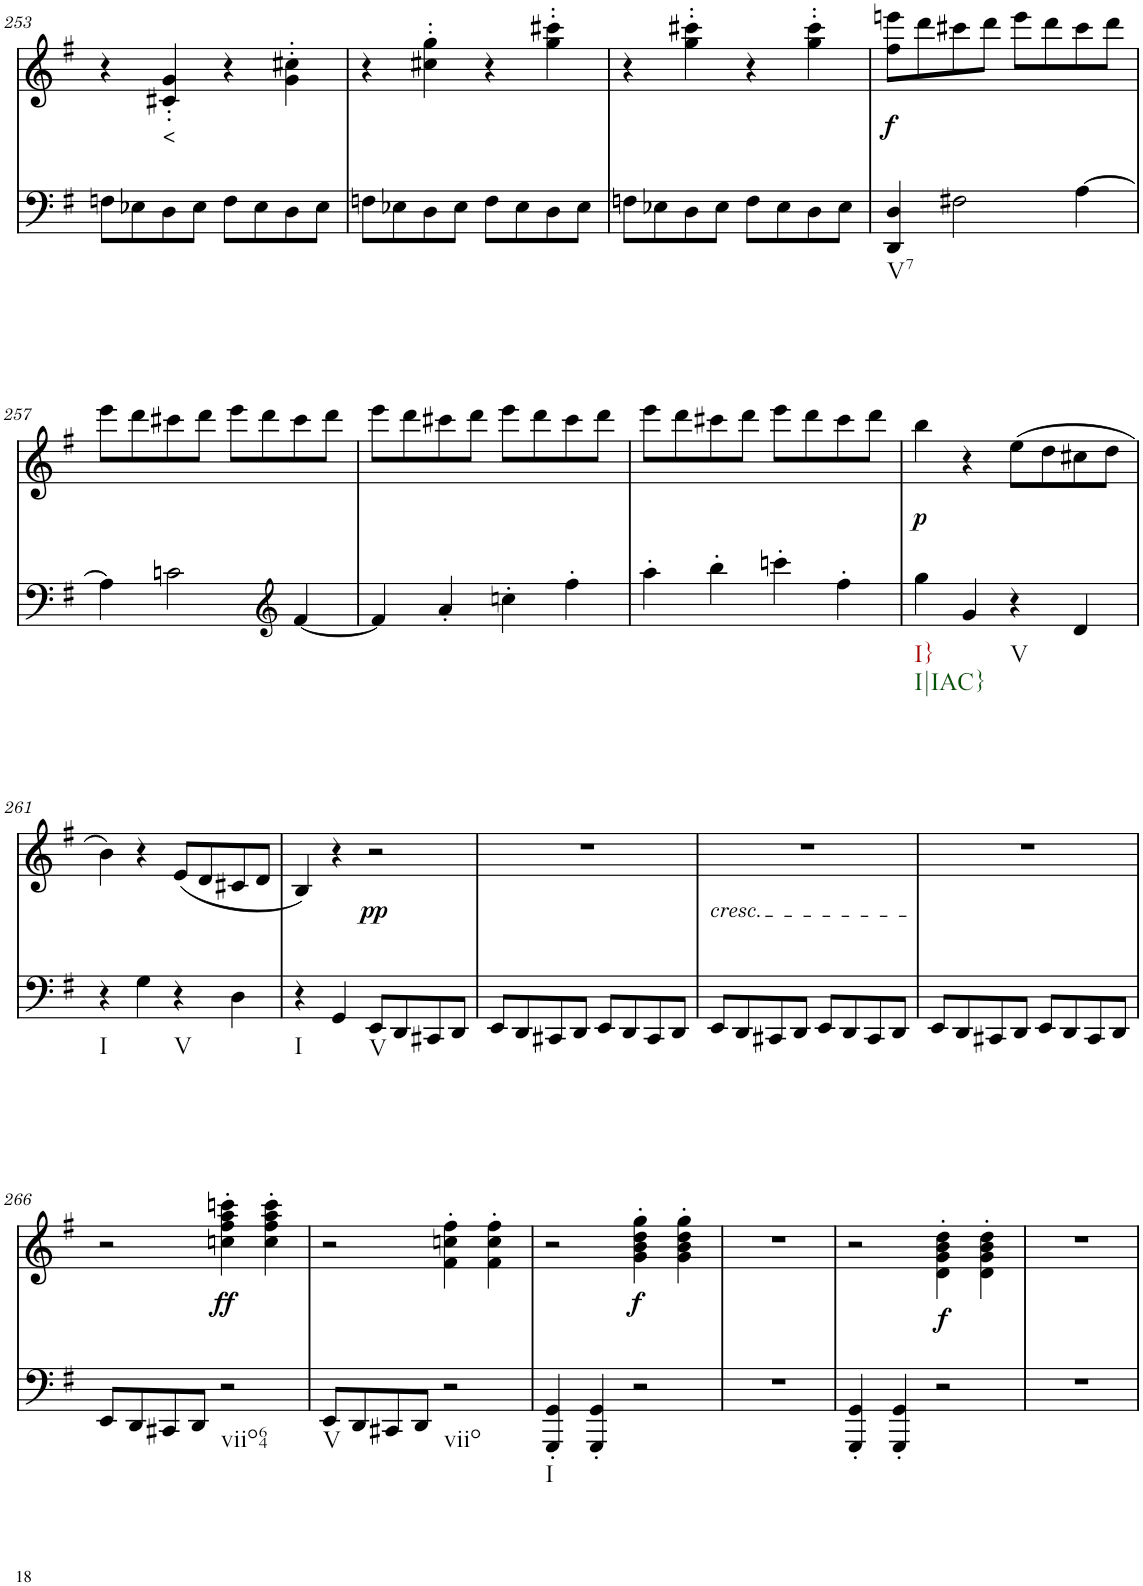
**kern	**dynam	**kern	**text	**dynam
*part2	*part2	*part1	*part1	*part1
*staff2	*staff2	*staff1	*staff1	*staff1
*I"piano	*	*I"piano	*	*
*I'Pno	*	*I'Pno	*	*
!!LO:PB:g=z
*clefF4	*	*clefF4	*	*
*k[f#]	*	*k[f#]	*	*
*G:	*	*G:	*	*
*M2/2	*	*M2/2	*	*
*met(c|)	*	*met(c|)	*	*
=253	=253	=253	=253	=253
8Fn\L	.	4r	.	.
8E-X\	.	.	.	.
!	!	!	!LO:LY:b	!
8D\	.	4c#X/' 4g/'	<	.
8E-\J	.	.	.	.
8F\L	.	4r	.	.
8E-\	.	.	.	.
8D\	.	4g\' 4cc#X\'	.	.
8E-\J	.	.	.	.
=254	=254	=254	=254	=254
8Fn\L	.	4r	.	.
8E-X\	.	.	.	.
8D\	.	4cc#X\' 4gg\'	.	.
8E-\J	.	.	.	.
8F\L	.	4r	.	.
8E-\	.	.	.	.
8D\	.	4gg\' 4ccc#X\'	.	.
8E-\J	.	.	.	.
=255	=255	=255	=255	=255
8Fn\L	.	4r	.	.
8E-X\	.	.	.	.
8D\	.	4gg\' 4ccc#X\'	.	.
8E-\J	.	.	.	.
8F\L	.	4r	.	.
8E-\	.	.	.	.
8D\	.	4gg\' 4ccc#\'	.	.
8E-\J	.	.	.	.
=256	=256	=256	=256	=256
!LO:TX:b:t=V7	!	!	!	!
!	!	!	!LO:LY:b	!LO:DY:b
4DD/ 4D/	.	8ff#\ 8eeen\L	f)	f
.	.	8ddd\	.	.
2F#X\	.	8ccc#X\	.	.
.	.	8ddd\J	.	.
.	.	8eee\L	.	.
.	.	8ddd\	.	.
[4A\	.	8ccc#\	.	.
.	.	8ddd\J	.	.
!!LO:LB:g=z
=257	=257	=257	=257	=257
4A\]	.	8eee\L	.	.
.	.	8ddd\	.	.
2cn\	.	8ccc#X\	.	.
.	.	8ddd\J	.	.
.	.	8eee\L	.	.
.	.	8ddd\	.	.
*clefG2	*	*	*	*
[4f#/	.	8ccc#\	.	.
.	.	8ddd\J	.	.
=258	=258	=258	=258	=258
4f#/]	.	8eee\L	.	.
.	.	8ddd\	.	.
4a'/	.	8ccc#X\	.	.
.	.	8ddd\J	.	.
4ccn'\	.	8eee\L	.	.
.	.	8ddd\	.	.
4ff#'\	.	8ccc#\	.	.
.	.	8ddd\J	.	.
=259	=259	=259	=259	=259
4aa'\	.	8eee\L	.	.
.	.	8ddd\	.	.
4bb'\	.	8ccc#X\	.	.
.	.	8ddd\J	.	.
4cccn'\	.	8eee\L	.	.
.	.	8ddd\	.	.
4ff#'\	.	8ccc#\	.	.
.	.	8ddd\J	.	.
=260	=260	=260	=260	=260
!LO:TX:b:t=I}	!	!	!	!
!LO:TX:b:t=I|IAC}	!	!	!	!
!	!	!	!LO:LY:b	!LO:DY:b
4gg\	.	4bb\	p	p
4g/	.	4r	.	.
!LO:TX:b:t=V	!	!	!	!
4r	.	(8ee\L	.	.
.	.	8dd\	.	.
4d/	.	8cc#X\	.	.
.	.	8dd\J	.	.
!!LO:LB:g=z
=261	=261	=261	=261	=261
!LO:TX:b:t=I	!	!	!	!
4r	.	4b\)	.	.
4G\	.	4r	.	.
!LO:TX:b:t=V	!	!	!	!
4r	.	(8e/L	.	.
.	.	8d/	.	.
4D\	.	8c#X/	.	.
.	.	8d/J	.	.
=262	=262	=262	=262	=262
!LO:TX:b:t=I	!	!	!	!
4r	.	4B/)	.	.
4GG/	.	4r	.	.
!LO:TX:b:t=V	!	!	!	!
!	!	!	!	!LO:DY:b
8EE/L	.	2r	.	pp
8DD/	.	.	.	.
8CC#X/	.	.	.	.
8DD/J	.	.	.	.
=263	=263	=263	=263	=263
8EE/L	.	1r	.	.
8DD/	.	.	.	.
8CC#X/	.	.	.	.
8DD/J	.	.	.	.
8EE/L	.	.	.	.
8DD/	.	.	.	.
8CC#/	.	.	.	.
8DD/J	.	.	.	.
=264	=264	=264	=264	=264
!	!	!LO:TX:b:i:t=cresc.	!	!
8EE/L	.	1r	.	.
8DD/	.	.	.	.
8CC#X/	.	.	.	.
8DD/J	.	.	.	.
8EE/L	.	.	.	.
8DD/	.	.	.	.
8CC#/	.	.	.	.
8DD/J	.	.	.	.
=265	=265	=265	=265	=265
8EE/L	.	1r	.	.
8DD/	.	.	.	.
8CC#X/	.	.	.	.
8DD/J	.	.	.	.
8EE/L	.	.	.	.
8DD/	.	.	.	.
8CC#/	.	.	.	.
8DD/J	.	.	.	.
!!LO:LB:g=z
=266	=266	=266	=266	=266
8EE/L	.	2r	.	.
8DD/	.	.	.	.
8CC#X/	.	.	.	.
8DD/J	.	.	.	.
!LO:TX:b:t=viio64	!	!	!	!
!	!	!	!LO:LY:b	!LO:DY:b
2r	.	4ccn\' 4ff#\' 4aa\' 4cccn\'	ff	ff
.	.	4cc\' 4ff#\' 4aa\' 4ccc\'	.	.
=267	=267	=267	=267	=267
!LO:TX:b:t=V	!	!	!	!
8EE/L	.	2r	.	.
8DD/	.	.	.	.
8CC#X/	.	.	.	.
8DD/J	.	.	.	.
!LO:TX:b:t=viio	!	!	!	!
2r	.	4f#\' 4ccn\' 4ff#\'	.	.
.	.	4f#\' 4cc\' 4ff#\'	.	.
=268	=268	=268	=268	=268
!LO:TX:b:t=I	!	!	!	!
4GGG/' 4GG/'	.	2r	.	.
4GGG/' 4GG/'	.	.	.	.
!	!	!	!LO:LY:b	!LO:DY:b
2r	.	4g\' 4b\' 4dd\' 4gg\'	ff	f
.	.	4g\' 4b\' 4dd\' 4gg\'	.	.
=269	=269	=269	=269	=269
1r	.	1r	.	.
=270	=270	=270	=270	=270
4GGG/' 4GG/'	.	2r	.	.
4GGG/' 4GG/'	.	.	.	.
!	!LO:DY:a	!	!LO:LY:b	!
2r	f	4d\' 4g\' 4b\' 4dd\'	ff	.
.	.	4d\' 4g\' 4b\' 4dd\'	.	.
=271	=271	=271	=271	=271
1r	.	1r	.	.
=	=	=	=	=
*-	*-	*-	*-	*-
